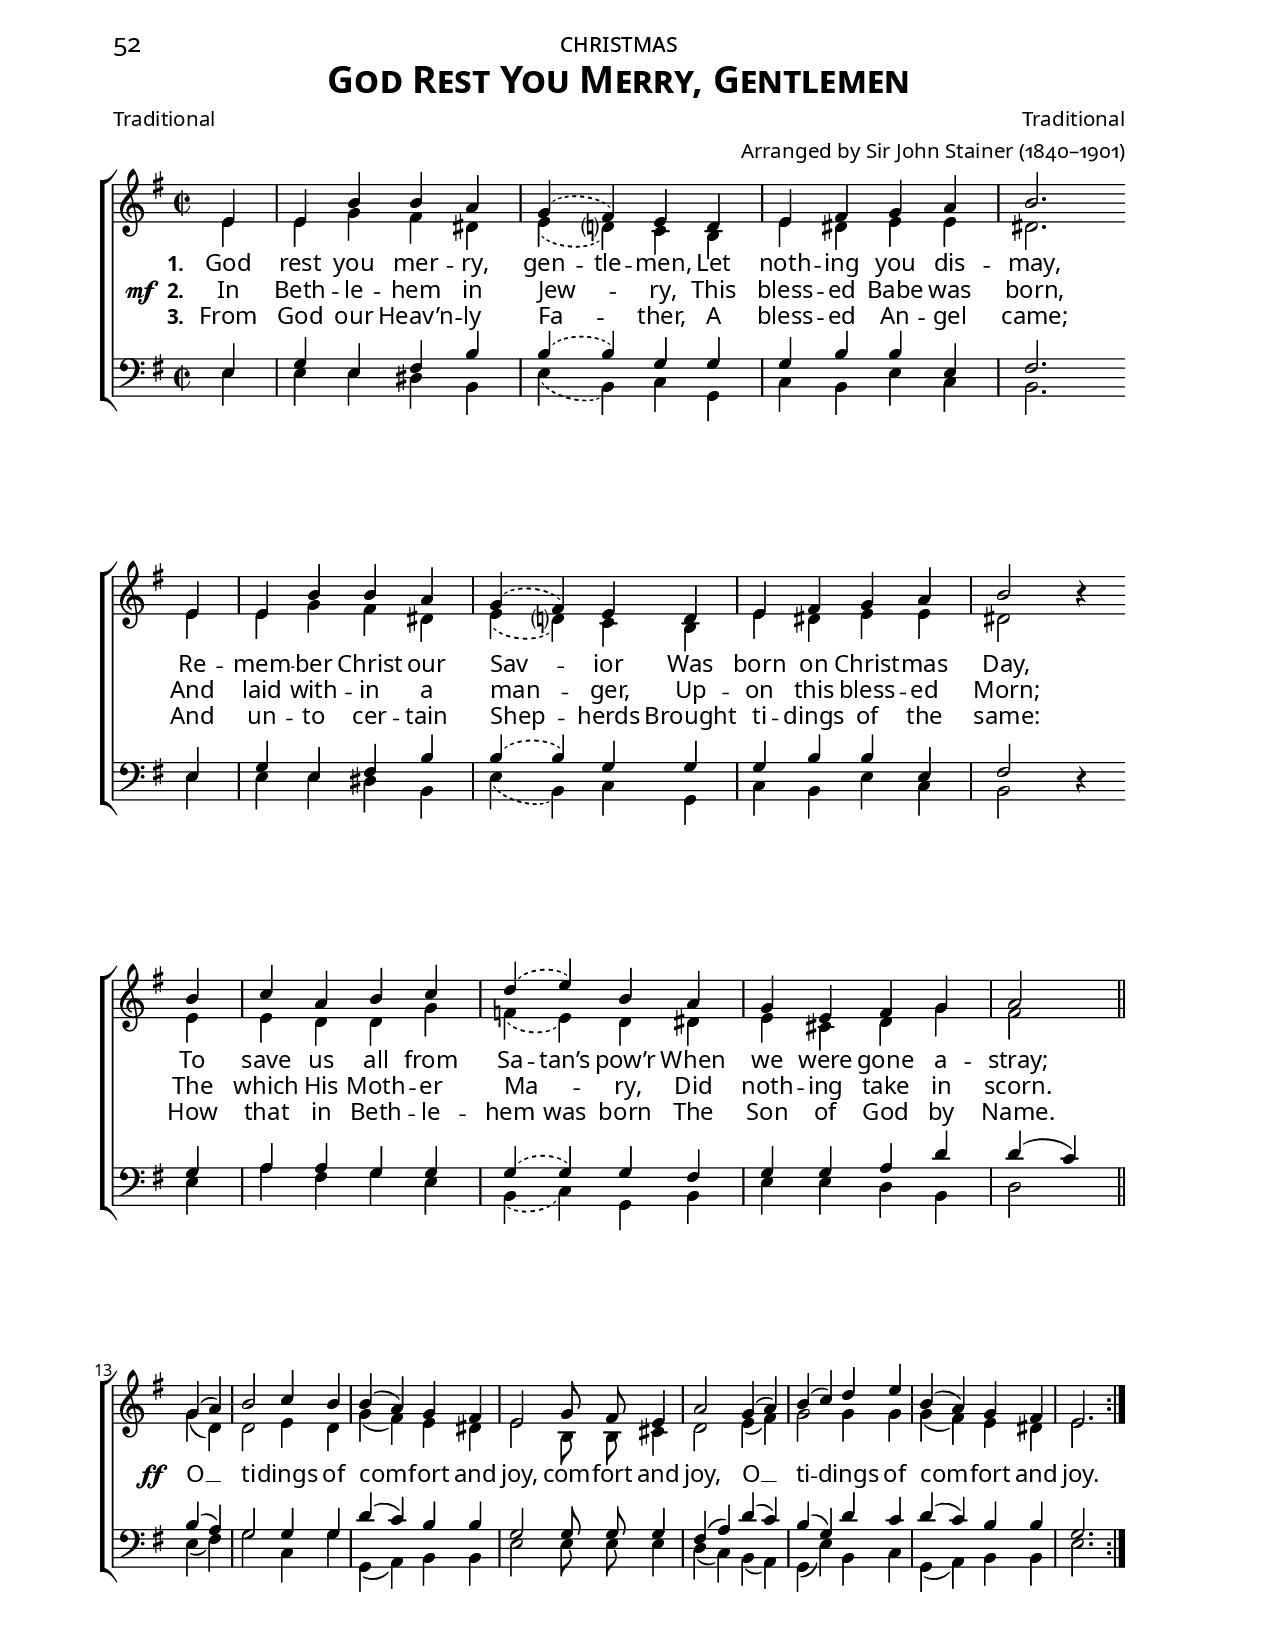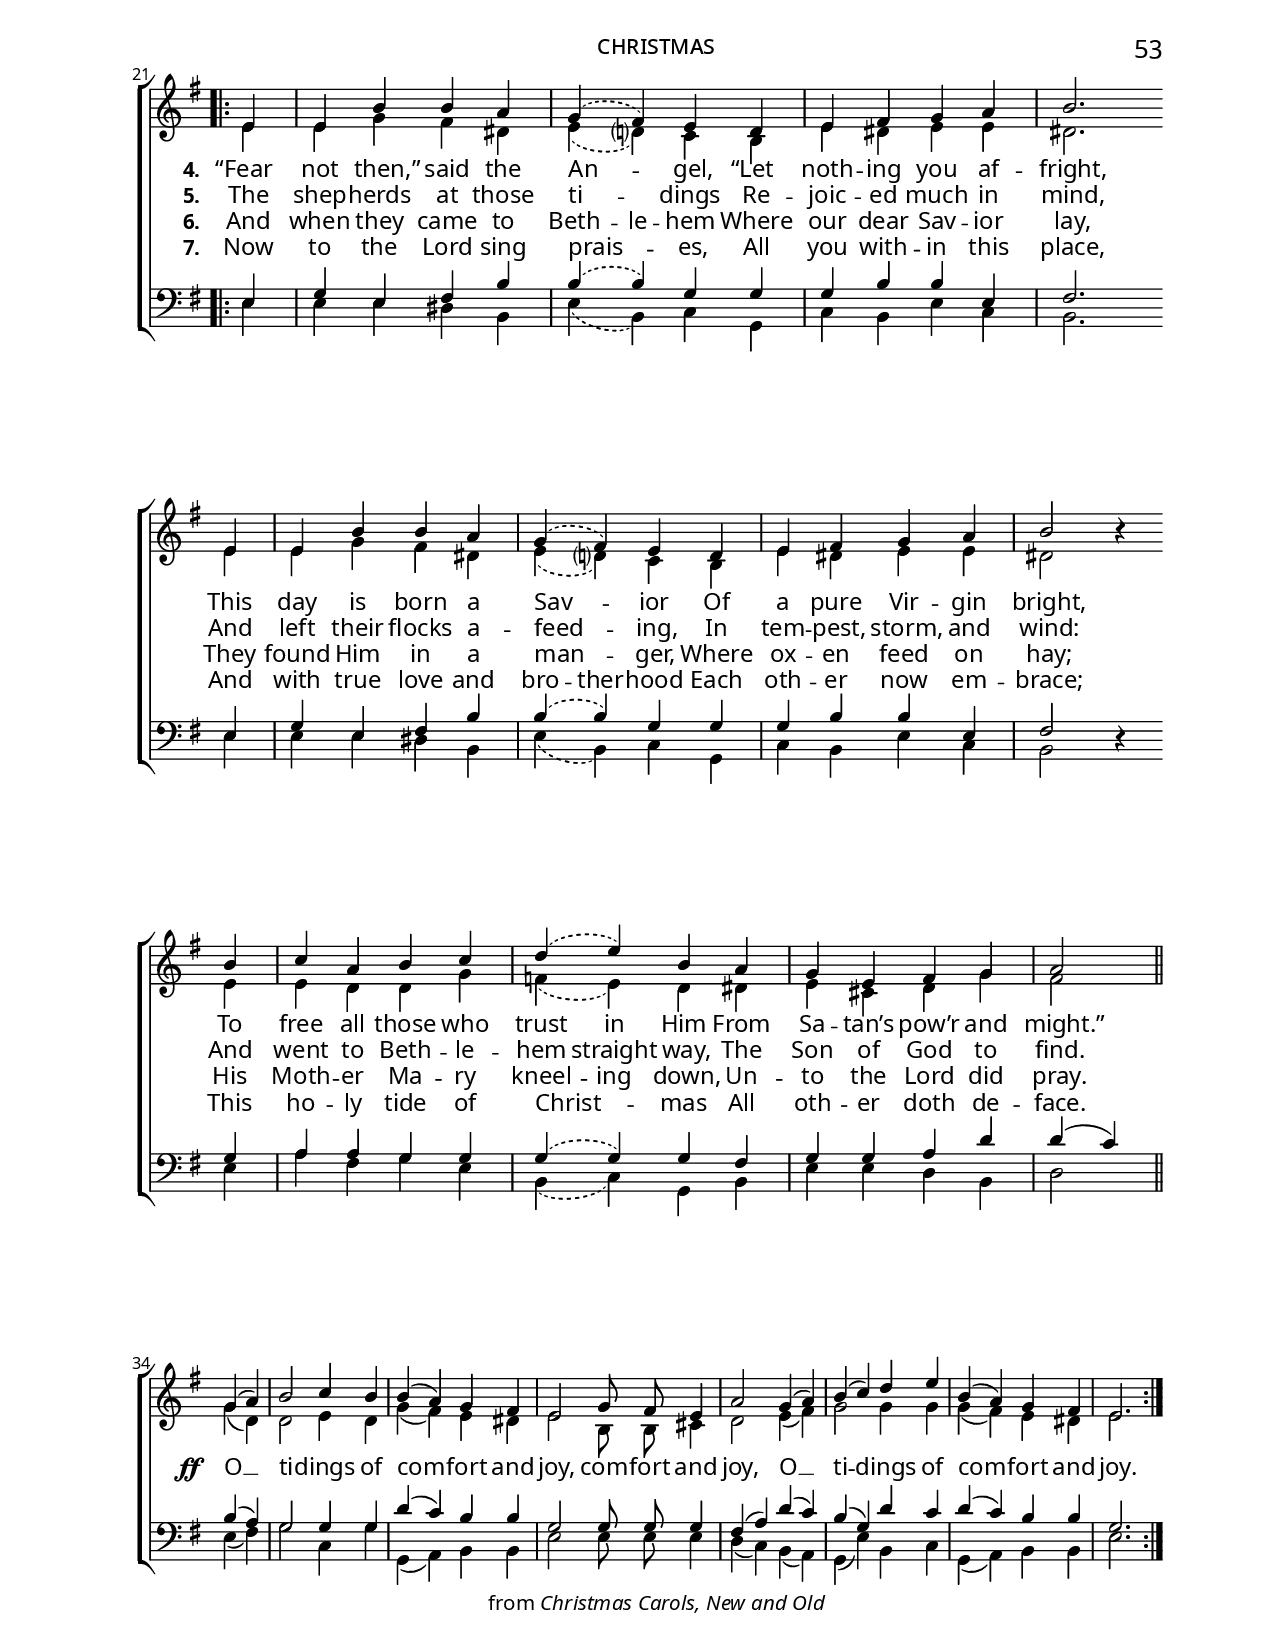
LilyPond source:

\version "2.14.2"
\include "util.ly"
\header {
  title = \markup{\override #'(font-name . "Garamond Premier Pro Semibold"){ \abs-fontsize #18 \smallCapsOldStyle"God Rest You Merry, Gentlemen"}}
  poet = \markup\oldStyleNum"Traditional"
  composer = \markup\oldStyleNum"Traditional"
  arranger = \markup\oldStyleNum"Arranged by Sir John Stainer (1840–1901)"
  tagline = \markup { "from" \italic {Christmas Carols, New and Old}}
}
\paper {
  paper-height = 11\in
  paper-width = 8.5\in
  indent = 0\in
  %system-system-spacing = #'((basic-distance . 10) (padding . 0))
  %system-system-spacing =
  %  #'((basic-distance . 0)
  %     (minimum-distance . 0)
  %     (padding . -5)
  %     (stretchability . 100))
  ragged-last-bottom = ##f
  ragged-bottom = ##f
  two-sided = ##t
  inner-margin = 1\in
  outer-margin = 0.75\in
  top-margin = 0.26\in
  bottom-margin = 0.25\in
  first-page-number = #052
  print-first-page-number = ##t
  headerLine = \markup{\override #'(font-name . "Garamond Premier Pro") \smallCapsOldStyle"christmas"}
  oddHeaderMarkup = \markup\fill-line{
     \override #'(font-name . "Garamond Premier Pro")\abs-fontsize #12.5
     \combine 
        \fill-line{"" \on-the-fly #print-page-number-check-first
        \oldStylePageNum""
        }
        \fill-line{\headerLine}
  }
  evenHeaderMarkup = \markup {
     \override #'(font-name . "Garamond Premier Pro")\abs-fontsize #12.5
     \combine
        \on-the-fly #print-page-number-check-first
        \oldStylePageNum""
        \fill-line{\headerLine}
  }
}
#(set-global-staff-size 18) \paper{ #(define fonts (make-pango-font-tree "Garamond Premier Pro" "Garamond Premier Pro" "Garamond Premier Pro" (/ 18 20))) }
global = {
  \key g \major
  \time 2/2
  \override DynamicLineSpanner #'staff-padding = #0.0
  \override DynamicLineSpanner #'Y-extent = #'(-1 . 1)
}

sopMusic = \relative c' {
  \repeat volta 2 {
    \partial 4 e4 |
    e b' b a |
    \slurDashed g( fis) e d |
    \slurSolid e fis g a |
    b2. \bar""\break e,4 |
    
    e b' b a |
    \slurDashed g( fis) e d |
    \slurSolid
    e fis g a |
    b2 b4\rest \bar""\break b |
    
    c a b c |
    \slurDashed d( e) b a |
    \slurSolid
    g e fis g |
    \partial 2 a2 \bar "||" \break
    
    \partial 2 g4( a) |
    b2 c4 b |
    b( a) g fis |
    e2 g8\noBeam fis e4 |
    a2 g4( a) |
    b( c) d e |
    b( a) g fis |
    \partial 4*3 e2. \break
  }
}
sopWords = \lyricmode {
  
}

altoMusic = \relative c' {
  e4 |
  e g fis dis |
  \slurDashed e( d?) c b |
  \slurSolid e dis e e |
  dis2. e4 |
  
  e g fis dis |
  \slurDashed e( d?) c b |
  \slurSolid
  e dis e e |
  dis2 s4 e |
  
  e d d g |
  \slurDashed f( e) d dis |
  \slurSolid
  e cis d g |
  fis2 |
  
  g4( d) |
  d2 e4 d |
  g( fis) e dis) |
  e2 b8\noBeam b cis4 |
  d2 e4( fis) |
  g2 g4 g |
  g( fis) e dis |
  e2.
}
altoWords = {
  \dropLyricsIX
  \lyricmode {
    \set stanza = #"1. "
    God rest you mer -- ry, \set ignoreMelismata = ##t
    gen -- tle -- men,
    \unset ignoreMelismata
    Let noth -- ing you dis -- may,
    Re -- mem -- ber Christ our Sav -- ior Was born on Christ -- mas Day,
    To save us all from
    \set ignoreMelismata = ##t
    Sa -- tan’s 
    \unset ignoreMelismata
    pow’r When we were gone a -- stray;
  }
  \set stanza = \markup\dynamic"ff  "
  \lyricmode {
    O __ ti -- dings of com -- fort and joy, com -- fort and joy, O __ ti -- dings of com -- fort and joy.
    
    
    \set stanza = #"4. "
    “Fear not then,” said the An -- gel, “Let noth -- ing you af -- fright,
    This day is born a Sav -- ior Of a pure Vir -- gin bright,
    \set ignoreMelismata = ##t
    To free all those who trust in Him From Sa -- tan’s pow’r and might.”
    \unset ignoreMelismata
  }
  \set stanza = \markup\dynamic"ff  "
  \lyricmode {
    O __ ti -- dings of com -- fort and joy, com -- fort and joy, O __ ti -- dings of com -- fort and joy.
  }
}
altoWordsII = {
  \dropLyricsIX
  \set stanza = \markup{\dynamic"  mf " "2. "}
  \lyricmode {
    In Beth -- le -- hem in Jew -- ry, This bless -- ed Babe was born,
    And laid with -- in a man -- ger, Up -- on this bless -- ed Morn;
    The which His Moth -- er Ma -- ry, Did noth -- ing take in scorn.
    
    \repeat unfold 20\skip1
    \set stanza = #"5. "
    The shep -- herds at those ti -- dings Re -- joic -- ed much in mind,
    And left their flocks a -- feed -- ing, In tem -- pest, storm, and wind:
    \set ignoreMelismata = ##t
    And went to Beth -- le -- hem straight way, The Son of God to find.
  }
}
altoWordsIII = \lyricmode {
  \dropLyricsIX
  \set stanza = #"3. "
  From God our Heav’n -- ly Fa -- ther, A bless -- ed An -- gel came;
  And un -- to cer -- tain Shep -- herds Brought ti -- dings of the same:
  \set ignoreMelismata = ##t
  How that in Beth -- le -- hem was born The Son of God by Name.
  
  \unset ignoreMelismata
  \repeat unfold 20\skip1
  \set stanza = #"6. "
  And when they came to \set ignoreMelismata = ##t
  Beth -- le -- hem
  \unset ignoreMelismata
  Where our dear Sav -- ior lay,
  They found Him in a man -- ger, Where ox -- en feed on hay;
  \set ignoreMelismata = ##t
  His Moth -- er Ma -- ry kneel -- ing down, Un -- to the Lord did pray.
}
altoWordsIV = \lyricmode {
  \repeat unfold 59\skip1
  \dropLyricsIX
  \set stanza = #"7. "
  Now to the Lord sing prais -- es,
  All you with -- in this place,
  And with true love and \set ignoreMelismata = ##t
  bro -- ther -- hood
  \unset ignoreMelismata
  Each oth -- er now em -- brace;
  This ho -- ly tide of Christ -- mas
  All oth -- er doth de -- face.
}
altoWordsV = \lyricmode {
}
altoWordsVI = \lyricmode {
}
altoWordsVII = \lyricmode {
}

tenorMusic = \relative c {
  e4 |
  g e fis b |
  \slurDashed b( b) g g |
  \slurSolid
  g b b e, |
  fis2. e4 |
  
  g e fis b |
  \slurDashed b( b) g g |
  \slurSolid
  g b b e, |
  fis2 s4 g |
  
  a a g g |
  \slurDashed g( g) g fis |
  \slurSolid
  g g a d |
  d( c) |
  
  b( a) |
  g2 g4 g |
  d'( c) b b |
  g2 g8\noBeam g g4 |
  fis( a) d( c) |
  b( g) d' c |
  d( c) b b |
  g2.
}
tenorWords = \lyricmode {

}

bassMusic = \relative c {
  e4 |
  e e dis b |
  \slurDashed e( b) c g |
  \slurSolid
  c b e c |
  b2. e4 |
  
  e e dis b |
  \slurDashed e( b) c g |
  \slurSolid
  c b e c |
  b2 d4\rest e |
  
  a fis g e |
  \slurDashed b( c) g b |
  \slurSolid
  e e d b |
  d2 |
  
  e4( fis) |
  g2 c,4 g' |
  g,( a) b b |
  e2 e8\noBeam e e4 |
  d( c) b( a) |
  g( e') b c |
  g( a) b b |
  e2.
}
bassWords = \lyricmode {

}

\score {
  <<
   \new ChoirStaff <<
%    \new Lyrics = sopranos \with { \override VerticalAxisGroup #'nonstaff-relatedstaff-spacing = #'((basic-distance . 1)) }
    \new Staff = women <<
      \new Voice = "sopranos" { \voiceOne << \global \repeat unfold 2 \sopMusic >> }
      \new Voice = "altos" { \voiceTwo << \global \repeat unfold 2 \altoMusic >> }
    >>
    \new Lyrics \with { alignAboveContext = #"women" \override VerticalAxisGroup #'nonstaff-relatedstaff-spacing = #'((basic-distance . 1))} \lyricsto "sopranos" \sopWords
    \new Lyrics = "altosVII"  \with { alignBelowContext = #"women" \override VerticalAxisGroup #'nonstaff-relatedstaff-spacing = #'((basic-distance . 1))} \lyricsto "altos" \altoWordsVII
    \new Lyrics = "altosVI"  \with { alignBelowContext = #"women" \override VerticalAxisGroup #'nonstaff-relatedstaff-spacing = #'((basic-distance . 1))} \lyricsto "altos" \altoWordsVI
    \new Lyrics = "altosV"  \with { alignBelowContext = #"women" \override VerticalAxisGroup #'nonstaff-relatedstaff-spacing = #'((basic-distance . 1))} \lyricsto "altos" \altoWordsV
    \new Lyrics = "altosIV"  \with { alignBelowContext = #"women" \override VerticalAxisGroup #'nonstaff-relatedstaff-spacing = #'((basic-distance . 1))} \lyricsto "altos" \altoWordsIV
    \new Lyrics = "altosIII"  \with { alignBelowContext = #"women" \override VerticalAxisGroup #'nonstaff-relatedstaff-spacing = #'((basic-distance . 1))} \lyricsto "altos" \altoWordsIII
    \new Lyrics = "altosII"  \with { alignBelowContext = #"women" \override VerticalAxisGroup #'nonstaff-relatedstaff-spacing = #'((basic-distance . 1))} \lyricsto "altos" \altoWordsII
    \new Lyrics = "altos"  \with { alignBelowContext = #"women" \override VerticalAxisGroup #'nonstaff-relatedstaff-spacing = #'((padding . -0.5)) } \lyricsto "altos" \altoWords
   \new Staff = men <<
      \clef bass
      \new Voice = "tenors" { \voiceOne << \global \repeat unfold 2 \tenorMusic >> }
      \new Voice = "basses" { \voiceTwo << \global \repeat unfold 2 \bassMusic >> }
    >>
    \new Lyrics \with { alignAboveContext = #"men" \override VerticalAxisGroup #'nonstaff-relatedstaff-spacing = #'((basic-distance . 1)) } \lyricsto "tenors" \tenorWords
    \new Lyrics \with { alignBelowContext = #"men" \override VerticalAxisGroup #'nonstaff-relatedstaff-spacing = #'((basic-distance . 1)) } \lyricsto "basses" \bassWords
  >>
%    \new PianoStaff << \new Staff { \new Voice { \pianoRH } } \new Staff { \clef "bass" \pianoLH } >>
  >>
  \layout {
  \context {
    \Lyrics
    \override LyricText #'font-size = #1.3
  }
    \context {
      \Score
      %\override SpacingSpanner #'base-shortest-duration = #(ly:make-moment 1 8)
      %\override SpacingSpanner #'common-shortest-duration = #(ly:make-moment 1 4)
    }
    \context {
      % Remove all empty staves
      % \Staff \RemoveEmptyStaves \override VerticalAxisGroup #'remove-first = ##t
    }
    \context {
      \Lyrics
      \override LyricText #'X-offset = #center-on-word
    }
  }
}

